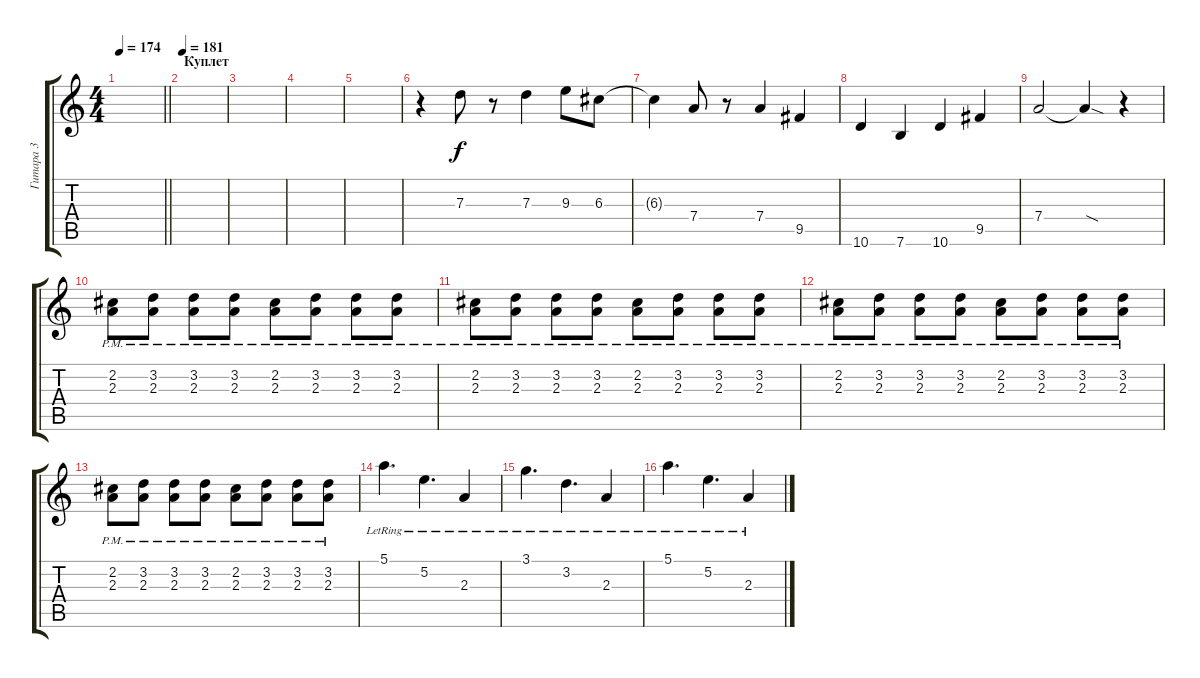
\track ("Гитара 3" "Гитара 3") {instrument overdrivenguitar}
\staff {score tabs}
\tuning (E4 B3 G3 D3 A2 E2) {hide}
\ts (4 4)
\tempo 174
\clef g2
\barLineRight lightlight
\ks c
|
\section ("" "Куплет")
\tempo 181
|
|
|
|
r.4 7.3.8 r.8 7.3.4 9.3.8 6.3.8 |
6.3{t}.4 7.4.8 r.8 7.4.4 9.5.4 |
10.6.4 7.6.4 10.6.4 9.5.4 |
7.4.2 7.4{sod t}.4 r.4 |
(2.2{pm} 2.3{pm}).8 (3.2{pm} 2.3{pm}).8 (3.2{pm} 2.3{pm}).8 (3.2{pm} 2.3{pm}).8 (2.2{pm} 2.3{pm}).8 (3.2{pm} 2.3{pm}).8 (3.2{pm} 2.3{pm}).8 (3.2{pm} 2.3{pm}).8 |
(2.2{pm} 2.3{pm}).8 (3.2{pm} 2.3{pm}).8 (3.2{pm} 2.3{pm}).8 (3.2{pm} 2.3{pm}).8 (2.2{pm} 2.3{pm}).8 (3.2{pm} 2.3{pm}).8 (3.2{pm} 2.3{pm}).8 (3.2{pm} 2.3{pm}).8 |
(2.2{pm} 2.3{pm}).8 (3.2{pm} 2.3{pm}).8 (3.2{pm} 2.3{pm}).8 (3.2{pm} 2.3{pm}).8 (2.2{pm} 2.3{pm}).8 (3.2{pm} 2.3{pm}).8 (3.2{pm} 2.3{pm}).8 (3.2{pm} 2.3{pm}).8 |
(2.2{pm} 2.3{pm}).8 (3.2{pm} 2.3{pm}).8 (3.2{pm} 2.3{pm}).8 (3.2{pm} 2.3{pm}).8 (2.2{pm} 2.3{pm}).8 (3.2{pm} 2.3{pm}).8 (3.2{pm} 2.3{pm}).8 (3.2{pm} 2.3{pm}).8 |
5.1{lr}.4{d} 5.2{lr}.4{d} 2.3{lr}.4 |
3.1{lr}.4{d} 3.2{lr}.4{d} 2.3{lr}.4 |
5.1{lr}.4{d} 5.2{lr}.4{d} 2.3{lr}.4
